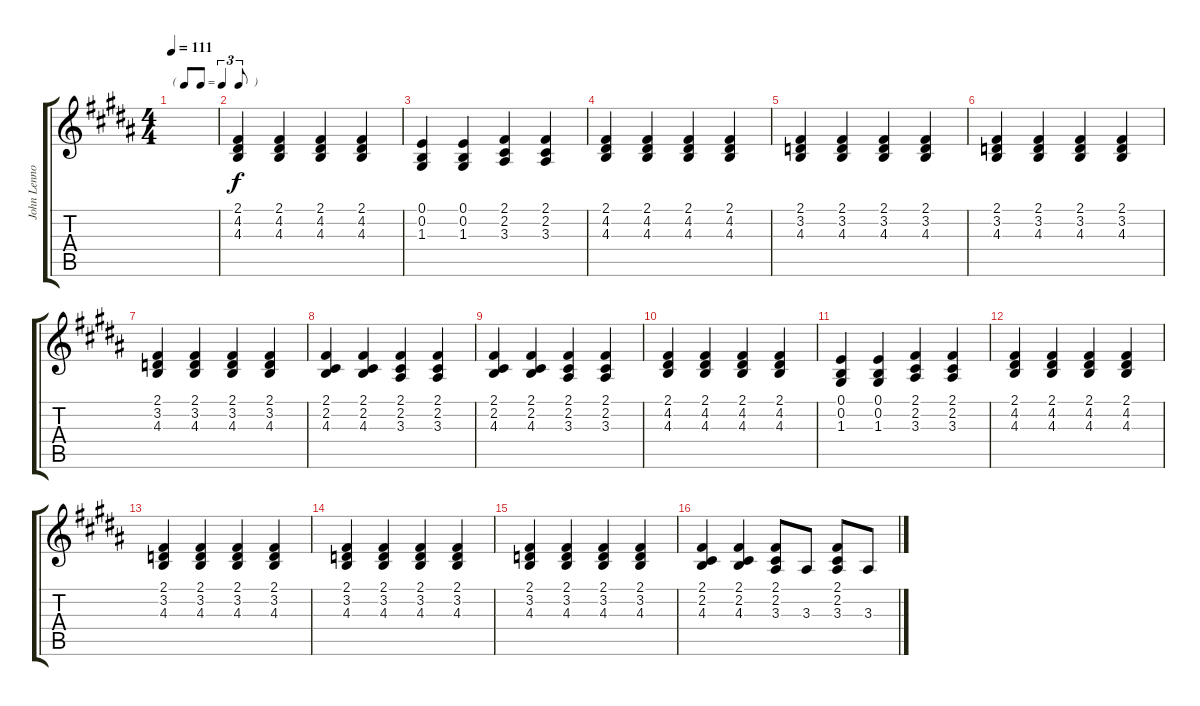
\track ("John Lennon - piano" "John Lenno") {instrument brightacousticpiano}
\staff {score tabs}
\tuning (E4 B3 G3 D3 A2 E2) {hide}
\ts (4 4)
\tf triplet8th
\tempo 111
\clef g2
\ks b
|
(2.1 4.2 4.3).4 (2.1 4.2 4.3).4 (2.1 4.2 4.3).4 (2.1 4.2 4.3).4 |
(0.1 0.2 1.3).4 (0.1 0.2 1.3).4 (2.1 2.2 3.3).4 (2.1 2.2 3.3).4 |
(2.1 4.2 4.3).4 (2.1 4.2 4.3).4 (2.1 4.2 4.3).4 (2.1 4.2 4.3).4 |
(2.1 3.2 4.3).4 (2.1 3.2 4.3).4 (2.1 3.2 4.3).4 (2.1 3.2 4.3).4 |
(2.1 3.2 4.3).4 (2.1 3.2 4.3).4 (2.1 3.2 4.3).4 (2.1 3.2 4.3).4 |
(2.1 3.2 4.3).4 (2.1 3.2 4.3).4 (2.1 3.2 4.3).4 (2.1 3.2 4.3).4 |
(2.1 2.2 4.3).4 (2.1 2.2 4.3).4 (2.1 2.2 3.3).4 (2.1 2.2 3.3).4 |
(2.1 2.2 4.3).4 (2.1 2.2 4.3).4 (2.1 2.2 3.3).4 (2.1 2.2 3.3).4 |
(2.1 4.2 4.3).4 (2.1 4.2 4.3).4 (2.1 4.2 4.3).4 (2.1 4.2 4.3).4 |
(0.1 0.2 1.3).4 (0.1 0.2 1.3).4 (2.1 2.2 3.3).4 (2.1 2.2 3.3).4 |
(2.1 4.2 4.3).4 (2.1 4.2 4.3).4 (2.1 4.2 4.3).4 (2.1 4.2 4.3).4 |
(2.1 3.2 4.3).4 (2.1 3.2 4.3).4 (2.1 3.2 4.3).4 (2.1 3.2 4.3).4 |
(2.1 3.2 4.3).4 (2.1 3.2 4.3).4 (2.1 3.2 4.3).4 (2.1 3.2 4.3).4 |
(2.1 3.2 4.3).4 (2.1 3.2 4.3).4 (2.1 3.2 4.3).4 (2.1 3.2 4.3).4 |
(2.1 2.2 4.3).4 (2.1 2.2 4.3).4 (2.1 2.2 3.3).8 3.3.8 (2.1 2.2 3.3).8 3.3.8
